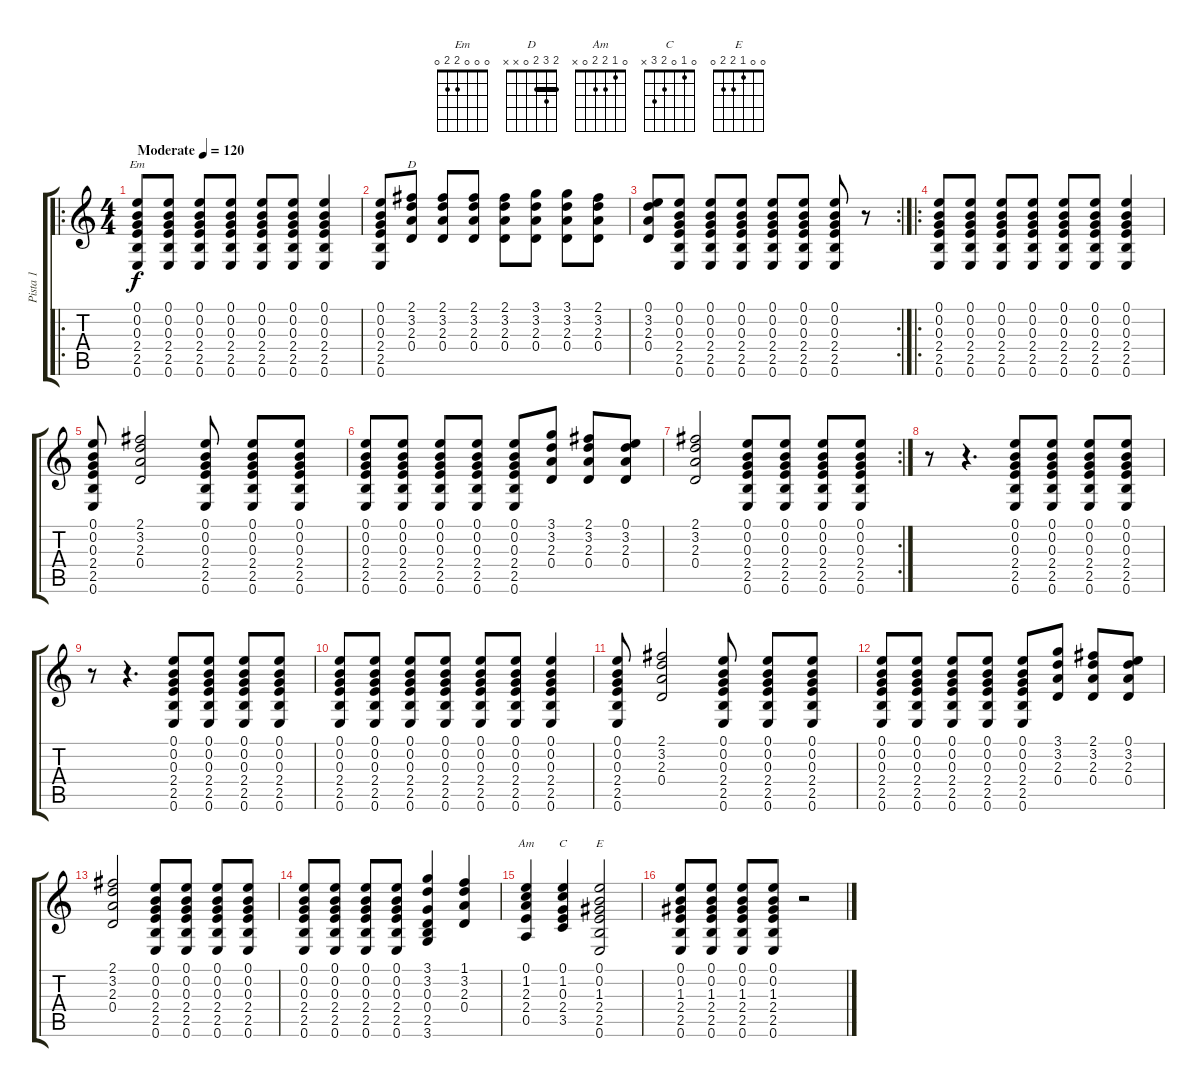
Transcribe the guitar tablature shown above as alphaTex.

\track ("Pista 1" "Pista 1") {instrument acousticguitarnylon}
\staff {score tabs}
\tuning (E4 B3 G3 D3 A2 E2) {hide}
\chord ("Em" 0 0 0 2 2 0)
\chord ("D" 2 3 2 0 x x) {barre 2}
\chord ("Am" 0 1 2 2 0 x)
\chord ("C" 0 1 0 2 3 x)
\chord ("E" 0 0 1 2 2 0)
\ro
\ts (4 4)
\tempo (120 "Moderate")
\clef g2
\ks c
(0.1 0.2 0.3 2.4 2.5 0.6).8{ch "Em" dy f instrument acousticguitarnylon} (0.1 0.2 0.3 2.4 2.5 0.6).8 (0.1 0.2 0.3 2.4 2.5 0.6).8 (0.1 0.2 0.3 2.4 2.5 0.6).8 (0.1 0.2 0.3 2.4 2.5 0.6).8 (0.1 0.2 0.3 2.4 2.5 0.6).8 (0.1 0.2 0.3 2.4 2.5 0.6).4 |
(0.1 0.2 0.3 2.4 2.5 0.6).8 (2.1 3.2 2.3 0.4).8{ch "D"} (2.1 3.2 2.3 0.4).8 (2.1 3.2 2.3 0.4).8 (2.1 3.2 2.3 0.4).8 (3.1 3.2 2.3 0.4).8 (3.1 3.2 2.3 0.4).8 (2.1 3.2 2.3 0.4).8 |
\rc 2
(0.1 3.2 2.3 0.4).8 (0.1 0.2 0.3 2.4 2.5 0.6).8 (0.1 0.2 0.3 2.4 2.5 0.6).8 (0.1 0.2 0.3 2.4 2.5 0.6).8 (0.1 0.2 0.3 2.4 2.5 0.6).8 (0.1 0.2 0.3 2.4 2.5 0.6).8 (0.1 0.2 0.3 2.4 2.5 0.6).8 r.8 |
\ro
(0.1 0.2 0.3 2.4 2.5 0.6).8 (0.1 0.2 0.3 2.4 2.5 0.6).8 (0.1 0.2 0.3 2.4 2.5 0.6).8 (0.1 0.2 0.3 2.4 2.5 0.6).8 (0.1 0.2 0.3 2.4 2.5 0.6).8 (0.1 0.2 0.3 2.4 2.5 0.6).8 (0.1 0.2 0.3 2.4 2.5 0.6).4 |
(0.1 0.2 0.3 2.4 2.5 0.6).8 (2.1 3.2 2.3 0.4).2 (0.1 0.2 0.3 2.4 2.5 0.6).8 (0.1 0.2 0.3 2.4 2.5 0.6).8 (0.1 0.2 0.3 2.4 2.5 0.6).8 |
(0.1 0.2 0.3 2.4 2.5 0.6).8 (0.1 0.2 0.3 2.4 2.5 0.6).8 (0.1 0.2 0.3 2.4 2.5 0.6).8 (0.1 0.2 0.3 2.4 2.5 0.6).8 (0.1 0.2 0.3 2.4 2.5 0.6).8 (3.1 3.2 2.3 0.4).8 (2.1 3.2 2.3 0.4).8 (0.1 3.2 2.3 0.4).8 |
\rc 2
(2.1 3.2 2.3 0.4).2 (0.1 0.2 0.3 2.4 2.5 0.6).8 (0.1 0.2 0.3 2.4 2.5 0.6).8 (0.1 0.2 0.3 2.4 2.5 0.6).8 (0.1 0.2 0.3 2.4 2.5 0.6).8 |
r.8 r.4{d} (0.1 0.2 0.3 2.4 2.5 0.6).8 (0.1 0.2 0.3 2.4 2.5 0.6).8 (0.1 0.2 0.3 2.4 2.5 0.6).8 (0.1 0.2 0.3 2.4 2.5 0.6).8 |
r.8 r.4{d} (0.1 0.2 0.3 2.4 2.5 0.6).8 (0.1 0.2 0.3 2.4 2.5 0.6).8 (0.1 0.2 0.3 2.4 2.5 0.6).8 (0.1 0.2 0.3 2.4 2.5 0.6).8 |
(0.1 0.2 0.3 2.4 2.5 0.6).8 (0.1 0.2 0.3 2.4 2.5 0.6).8 (0.1 0.2 0.3 2.4 2.5 0.6).8 (0.1 0.2 0.3 2.4 2.5 0.6).8 (0.1 0.2 0.3 2.4 2.5 0.6).8 (0.1 0.2 0.3 2.4 2.5 0.6).8 (0.1 0.2 0.3 2.4 2.5 0.6).4 |
(0.1 0.2 0.3 2.4 2.5 0.6).8 (2.1 3.2 2.3 0.4).2 (0.1 0.2 0.3 2.4 2.5 0.6).8 (0.1 0.2 0.3 2.4 2.5 0.6).8 (0.1 0.2 0.3 2.4 2.5 0.6).8 |
(0.1 0.2 0.3 2.4 2.5 0.6).8 (0.1 0.2 0.3 2.4 2.5 0.6).8 (0.1 0.2 0.3 2.4 2.5 0.6).8 (0.1 0.2 0.3 2.4 2.5 0.6).8 (0.1 0.2 0.3 2.4 2.5 0.6).8 (3.1 3.2 2.3 0.4).8 (2.1 3.2 2.3 0.4).8 (0.1 3.2 2.3 0.4).8 |
(2.1 3.2 2.3 0.4).2 (0.1 0.2 0.3 2.4 2.5 0.6).8 (0.1 0.2 0.3 2.4 2.5 0.6).8 (0.1 0.2 0.3 2.4 2.5 0.6).8 (0.1 0.2 0.3 2.4 2.5 0.6).8 |
(0.1 0.2 0.3 2.4 2.5 0.6).8 (0.1 0.2 0.3 2.4 2.5 0.6).8 (0.1 0.2 0.3 2.4 2.5 0.6).8 (0.1 0.2 0.3 2.4 2.5 0.6).8 (3.1 3.2 0.3 0.4 2.5 3.6).4 (1.1 3.2 2.3 0.4).4 |
(0.1 1.2 2.3 2.4 0.5).4{ch "Am"} (0.1 1.2 0.3 2.4 3.5).4{ch "C"} (0.1 0.2 1.3 2.4 2.5 0.6).2{ch "E"} |
(0.1 0.2 1.3 2.4 2.5 0.6).8 (0.1 0.2 1.3 2.4 2.5 0.6).8 (0.1 0.2 1.3 2.4 2.5 0.6).8 (0.1 0.2 1.3 2.4 2.5 0.6).8 r.2
